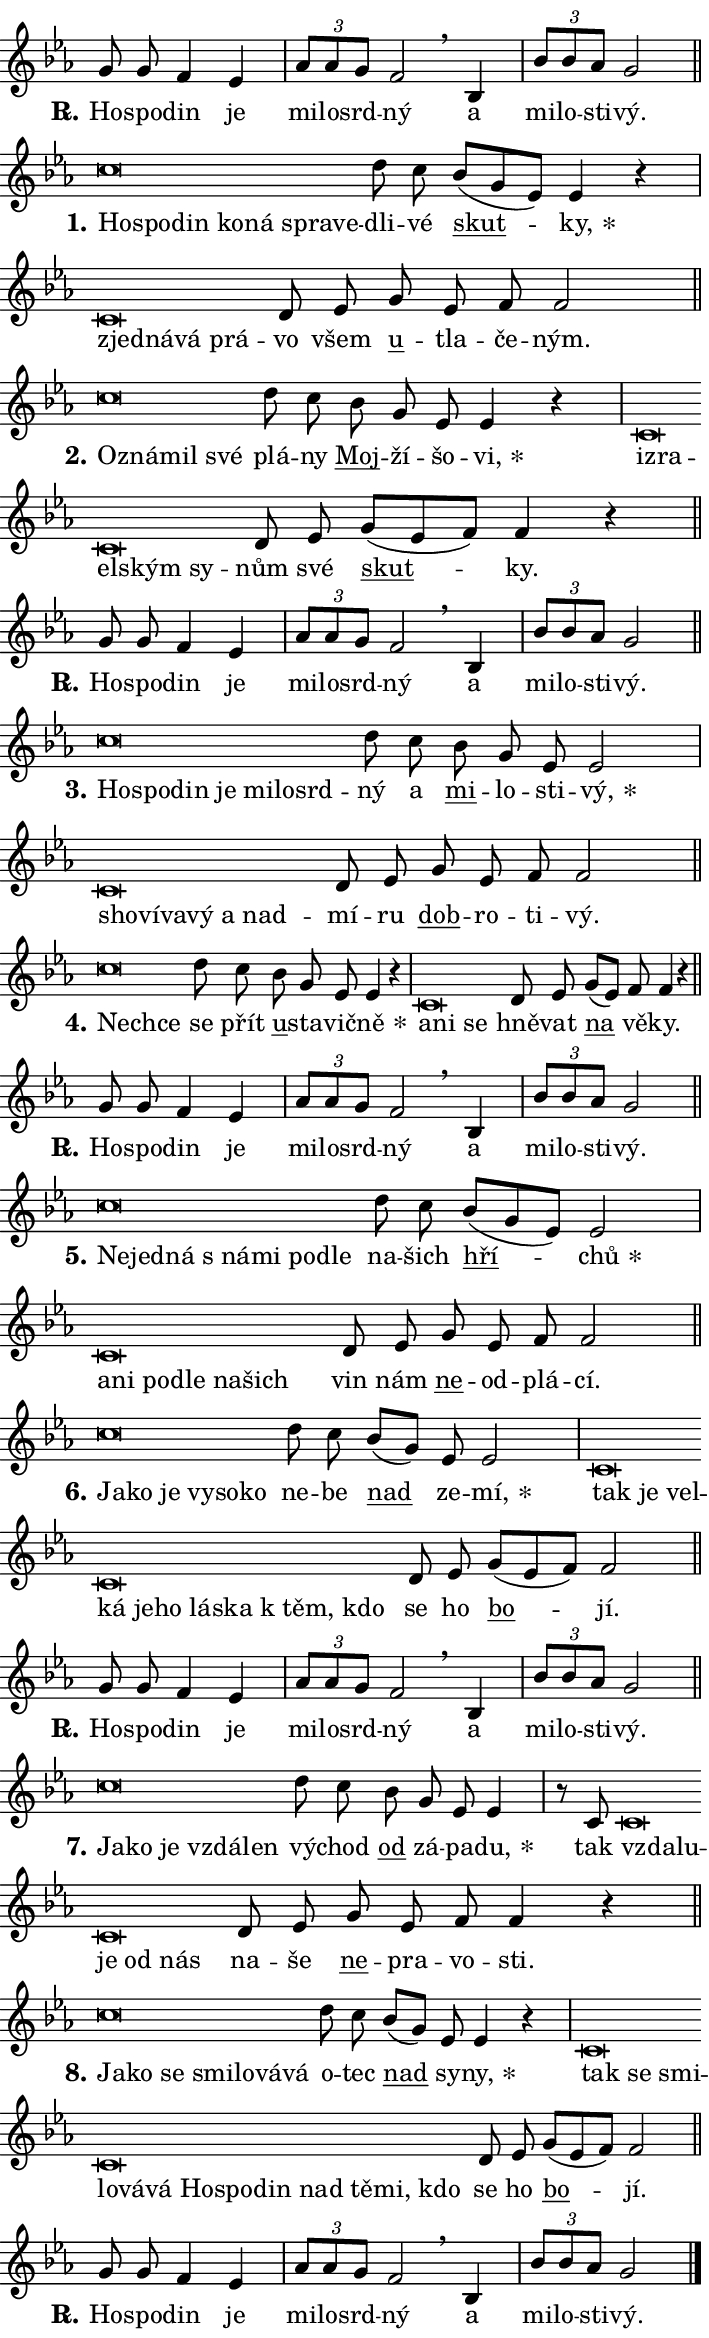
\version "2.24.0"
\header { tagline = "" }
\paper {
  indent = 0\cm
  top-margin = 0\cm
  right-margin = 0.13\cm % to fit lyric hyphens
  bottom-margin = 0\cm
  left-margin = 0\cm
  paper-width = 12\cm
  page-breaking = #ly:one-page-breaking
  system-system-spacing.basic-distance = #11
  score-system-spacing.basic-distance = #11
  ragged-last = ##f
}


%% Author: Thomas Morley
%% https://lists.gnu.org/archive/html/lilypond-user/2020-05/msg00002.html
#(define (line-position grob)
"Returns position of @var[grob} in current system:
   @code{'start}, if at first time-step
   @code{'end}, if at last time-step
   @code{'middle} otherwise
"
  (let* ((col (ly:item-get-column grob))
         (ln (ly:grob-object col 'left-neighbor))
         (rn (ly:grob-object col 'right-neighbor))
         (col-to-check-left (if (ly:grob? ln) ln col))
         (col-to-check-right (if (ly:grob? rn) rn col))
         (break-dir-left
           (and
             (ly:grob-property col-to-check-left 'non-musical #f)
             (ly:item-break-dir col-to-check-left)))
         (break-dir-right
           (and
             (ly:grob-property col-to-check-right 'non-musical #f)
             (ly:item-break-dir col-to-check-right))))
        (cond ((eqv? 1 break-dir-left) 'start)
              ((eqv? -1 break-dir-right) 'end)
              (else 'middle))))

#(define (tranparent-at-line-position vctor)
  (lambda (grob)
  "Relying on @code{line-position} select the relevant enry from @var{vctor}.
Used to determine transparency,"
    (case (line-position grob)
      ((end) (not (vector-ref vctor 0)))
      ((middle) (not (vector-ref vctor 1)))
      ((start) (not (vector-ref vctor 2))))))

noteHeadBreakVisibility =
#(define-music-function (break-visibility)(vector?)
"Makes @code{NoteHead}s transparent relying on @var{break-visibility}"
#{
  \override NoteHead.transparent =
    #(tranparent-at-line-position break-visibility)
#})

#(define delete-ledgers-for-transparent-note-heads
  (lambda (grob)
    "Reads whether a @code{NoteHead} is transparent.
If so this @code{NoteHead} is removed from @code{'note-heads} from
@var{grob}, which is supposed to be @code{LedgerLineSpanner}.
As a result ledgers are not printed for this @code{NoteHead}"
    (let* ((nhds-array (ly:grob-object grob 'note-heads))
           (nhds-list
             (if (ly:grob-array? nhds-array)
                 (ly:grob-array->list nhds-array)
                 '()))
           ;; Relies on the transparent-property being done before
           ;; Staff.LedgerLineSpanner.after-line-breaking is executed.
           ;; This is fragile ...
           (to-keep
             (remove
               (lambda (nhd)
                 (ly:grob-property nhd 'transparent #f))
               nhds-list)))
      ;; TODO find a better method to iterate over grob-arrays, similiar
      ;; to filter/remove etc for lists
      ;; For now rebuilt from scratch
      (set! (ly:grob-object grob 'note-heads)  '())
      (for-each
        (lambda (nhd)
          (ly:pointer-group-interface::add-grob grob 'note-heads nhd))
        to-keep))))

squashNotes = {
  \override NoteHead.X-extent = #'(-0.2 . 0.2)
  \override NoteHead.Y-extent = #'(-0.75 . 0)
  \override NoteHead.stencil =
    #(lambda (grob)
       (let ((pos (ly:grob-property grob 'staff-position)))
         (begin
           (if (< pos -7) (display "ERROR: Lower brevis then expected\n") (display ""))
           (if (<= pos -6) ly:text-interface::print ly:note-head::print))))
}
unSquashNotes = {
  \revert NoteHead.X-extent
  \revert NoteHead.Y-extent
  \revert NoteHead.stencil
}

hideNotes = \noteHeadBreakVisibility #begin-of-line-visible
unHideNotes = \noteHeadBreakVisibility #all-visible

% work-around for resetting accidentals
% https://lilypond.org/doc/v2.23/Documentation/notation/displaying-rhythms#unmetered-music
cadenzaMeasure = {
  \cadenzaOff
  \partial 1024 s1024
  \cadenzaOn
}

#(define-markup-command (accent layout props text) (markup?)
  "Underline accented syllable"
  (interpret-markup layout props
    #{\markup \override #'(offset . 4.3) \underline { #text }#}))

responsum = \markup \concat {
  "R" \hspace #-1.05 \path #0.1 #'((moveto 0 0.07) (lineto 0.9 0.8)) \hspace #0.05 "."
}

spaceSize = #0.6828661417322834 % exact space size for TeX Gyre Schola

\layout {
  \context {
    \Staff
    \remove "Time_signature_engraver"
    \override LedgerLineSpanner.after-line-breaking = #delete-ledgers-for-transparent-note-heads
  }
  \context {
    \Lyrics {
      \override LyricSpace.minimum-distance = \spaceSize
      \override LyricText.font-name = #"TeX Gyre Schola"
      \override LyricText.font-size = 1
      \override StanzaNumber.font-name = #"TeX Gyre Schola Bold"
      \override StanzaNumber.font-size = 1
    }
  }
  \context {
    \Score 
    \override NoteHead.text =
      #(lambda (grob) 
        (let ((pos (ly:grob-property grob 'staff-position)))
          #{\markup {
            \combine
              \halign #-0.55 \raise #(if (= pos -6) 0 0.5) \override #'(thickness . 2) \draw-line #'(3.2 . 0)
              \musicglyph "noteheads.sM1"
          }#}))
  }
}

% magnetic-lyrics.ily
%
%   written by
%     Jean Abou Samra <jean@abou-samra.fr>
%     Werner Lemberg <wl@gnu.org>
%
%   adapted by
%     Jiri Hon <jiri.hon@gmail.com>
%
% Version 2022-Apr-15

% https://www.mail-archive.com/lilypond-user@gnu.org/msg149350.html

#(define (Left_hyphen_pointer_engraver context)
   "Collect syllable-hyphen-syllable occurrences in lyrics and store
them in properties.  This engraver only looks to the left.  For
example, if the lyrics input is @code{foo -- bar}, it does the
following.

@itemize @bullet
@item
Set the @code{text} property of the @code{LyricHyphen} grob between
@q{foo} and @q{bar} to @code{foo}.

@item
Set the @code{left-hyphen} property of the @code{LyricText} grob with
text @q{foo} to the @code{LyricHyphen} grob between @q{foo} and
@q{bar}.
@end itemize

Use this auxiliary engraver in combination with the
@code{lyric-@/text::@/apply-@/magnetic-@/offset!} hook."
   (let ((hyphen #f)
         (text #f))
     (make-engraver
      (acknowledgers
       ((lyric-syllable-interface engraver grob source-engraver)
        (set! text grob)))
      (end-acknowledgers
       ((lyric-hyphen-interface engraver grob source-engraver)
        ;(when (not (grob::has-interface grob 'lyric-space-interface))
          (set! hyphen grob)));)
      ((stop-translation-timestep engraver)
       (when (and text hyphen)
         (ly:grob-set-object! text 'left-hyphen hyphen))
       (set! text #f)
       (set! hyphen #f)))))

#(define (lyric-text::apply-magnetic-offset! grob)
   "If the space between two syllables is less than the value in
property @code{LyricText@/.details@/.squash-threshold}, move the right
syllable to the left so that it gets concatenated with the left
syllable.

Use this function as a hook for
@code{LyricText@/.after-@/line-@/breaking} if the
@code{Left_@/hyphen_@/pointer_@/engraver} is active."
   (let ((hyphen (ly:grob-object grob 'left-hyphen #f)))
     (when hyphen
       (let ((left-text (ly:spanner-bound hyphen LEFT)))
         (when (grob::has-interface left-text 'lyric-syllable-interface)
           (let* ((common (ly:grob-common-refpoint grob left-text X))
                  (this-x-ext (ly:grob-extent grob common X))
                  (left-x-ext
                   (begin
                     ;; Trigger magnetism for left-text.
                     (ly:grob-property left-text 'after-line-breaking)
                     (ly:grob-extent left-text common X)))
                  ;; `delta` is the gap width between two syllables.
                  (delta (- (interval-start this-x-ext)
                            (interval-end left-x-ext)))
                  (details (ly:grob-property grob 'details))
                  (threshold (assoc-get 'squash-threshold details 0.2)))
             (when (< delta threshold)
               (let* (;; We have to manipulate the input text so that
                      ;; ligatures crossing syllable boundaries are not
                      ;; disabled.  For languages based on the Latin
                      ;; script this is essentially a beautification.
                      ;; However, for non-Western scripts it can be a
                      ;; necessity.
                      (lt (ly:grob-property left-text 'text))
                      (rt (ly:grob-property grob 'text))
                      (is-space (grob::has-interface hyphen 'lyric-space-interface))
                      (space (if is-space " " ""))
                      (extra-delta (if is-space spaceSize 0))
                      ;; Append new syllable.
                      (ltrt-space (if (and (string? lt) (string? rt))
                                (string-append lt space rt)
                                (make-concat-markup (list lt space rt))))
                      ;; Right-align `ltrt` to the right side.
                      (ltrt-space-markup (grob-interpret-markup
                               grob
                               (make-translate-markup
                                (cons (interval-length this-x-ext) 0)
                                (make-right-align-markup ltrt-space)))))
                 (begin
                   ;; Don't print `left-text`.
                   (ly:grob-set-property! left-text 'stencil #f)
                   ;; Set text and stencil (which holds all collected
                   ;; syllables so far) and shift it to the left.
                   (ly:grob-set-property! grob 'text ltrt-space)
                   (ly:grob-set-property! grob 'stencil ltrt-space-markup)
                   (ly:grob-translate-axis! grob (- (- delta extra-delta)) X))))))))))


#(define (lyric-hyphen::displace-bounds-first grob)
   ;; Make very sure this callback isn't triggered too early.
   (let ((left (ly:spanner-bound grob LEFT))
         (right (ly:spanner-bound grob RIGHT)))
     (ly:grob-property left 'after-line-breaking)
     (ly:grob-property right 'after-line-breaking)
     (ly:lyric-hyphen::print grob)))

squashThreshold = #0.4

\layout {
  \context {
    \Lyrics
    \consists #Left_hyphen_pointer_engraver
    \override LyricText.after-line-breaking =
      #lyric-text::apply-magnetic-offset!
    \override LyricHyphen.stencil = #lyric-hyphen::displace-bounds-first
    \override LyricText.details.squash-threshold = \squashThreshold
    \override LyricHyphen.minimum-distance = 0
    \override LyricHyphen.minimum-length = \squashThreshold
  }
}

squashText = \override LyricText.details.squash-threshold = 9999
unSquashText = \override LyricText.details.squash-threshold = \squashThreshold

leftText = \override LyricText.self-alignment-X = #LEFT
unLeftText = \revert LyricText.self-alignment-X

starOffset = #(lambda (grob) 
                (let ((x_offset (ly:self-alignment-interface::aligned-on-x-parent grob)))
                  (if (= x_offset 0) 0 (+ x_offset 1.2))))

star = #(define-music-function (syllable)(string?)
"Append star separator at the end of a syllable"
#{
  \once \override LyricText.X-offset = #starOffset
  \lyricmode { \markup {
    #syllable
    \override #'((font-name . "TeX Gyre Schola Bold")) \hspace #0.2 \lower #0.65 \larger "*"
  } }
#})

starAccent = #(define-music-function (syllable)(string?)
"Append star separator at the end of a syllable and make accent"
#{
  \once \override LyricText.X-offset = #starOffset
  \lyricmode { \markup {
    \accent #syllable
    \override #'((font-name . "TeX Gyre Schola Bold")) \hspace #0.2 \lower #0.65 \larger "*"
  } }
#})

breath = #(define-music-function (syllable)(string?)
"Append breathing indicator at the end of a syllable"
#{
  \lyricmode { \markup { #syllable "+" } }
#})

optionalBreath = #(define-music-function (syllable)(string?)
"Append optional breathing indicator at the end of a syllable"
#{
  \lyricmode { \markup { #syllable "(+)" } }
#})


\score {
    <<
        \new Voice = "melody" { \cadenzaOn \key es \major \relative { g'8 g f4 es \cadenzaMeasure \bar "|" \tuplet 3/2 { as8[ as g] } f2 \breathe \bar "" bes,4 \cadenzaMeasure \bar "|" \tuplet 3/2 {bes'8[ bes as] } g2 \cadenzaMeasure \bar "||" \break } }
        \new Lyrics \lyricsto "melody" { \lyricmode { \set stanza = \responsum
Ho -- spo -- din je mi -- lo -- srd -- ný a mi -- lo -- sti -- vý. } }
    >>
    \layout {}
}

\score {
    <<
        \new Voice = "melody" { \cadenzaOn \key es \major \relative { \squashNotes c''\breve*1/16 \hideNotes \breve*1/16 \bar "" \breve*1/16 \bar "" \breve*1/16 \bar "" \breve*1/16 \bar "" \breve*1/16 \breve*1/16 \bar "" \unHideNotes \unSquashNotes d8 c \bar "" bes[( g es)] es4 r \cadenzaMeasure \bar "|" \squashNotes c\breve*1/16 \hideNotes \breve*1/16 \bar "" \breve*1/16 \breve*1/16 \bar "" \unHideNotes \unSquashNotes d8 es \bar "" g es f f2 \cadenzaMeasure \bar "||" \break } }
        \new Lyrics \lyricsto "melody" { \lyricmode { \set stanza = "1."
\leftText Ho -- \squashText spo -- din ko -- ná spra -- ve -- \unLeftText \unSquashText dli -- vé \markup \accent skut -- \star ky, \leftText zjed -- \squashText ná -- vá prá -- \unLeftText \unSquashText vo všem \markup \accent u -- tla -- če -- ným. } }
    >>
    \layout {}
}

\score {
    <<
        \new Voice = "melody" { \cadenzaOn \key es \major \relative { \squashNotes c''\breve*1/16 \hideNotes \breve*1/16 \bar "" \breve*1/16 \breve*1/16 \bar "" \unHideNotes \unSquashNotes d8 c \bar "" bes g es es4 r \cadenzaMeasure \bar "|" \squashNotes c\breve*1/16 \hideNotes \breve*1/16 \bar "" \breve*1/16 \bar "" \breve*1/16 \breve*1/16 \bar "" \unHideNotes \unSquashNotes d8 es \bar "" g[( es f)] f4 r \cadenzaMeasure \bar "||" \break } }
        \new Lyrics \lyricsto "melody" { \lyricmode { \set stanza = "2."
\leftText Oz -- \squashText ná -- mil své \unLeftText \unSquashText plá -- ny \markup \accent Moj -- ží -- šo -- \star vi, \leftText iz -- \squashText ra -- el -- ským sy -- \unLeftText \unSquashText nům své \markup \accent skut -- ky. } }
    >>
    \layout {}
}

\score {
    <<
        \new Voice = "melody" { \cadenzaOn \key es \major \relative { g'8 g f4 es \cadenzaMeasure \bar "|" \tuplet 3/2 { as8[ as g] } f2 \breathe \bar "" bes,4 \cadenzaMeasure \bar "|" \tuplet 3/2 {bes'8[ bes as] } g2 \cadenzaMeasure \bar "||" \break } }
        \new Lyrics \lyricsto "melody" { \lyricmode { \set stanza = \responsum
Ho -- spo -- din je mi -- lo -- srd -- ný a mi -- lo -- sti -- vý. } }
    >>
    \layout {}
}

\score {
    <<
        \new Voice = "melody" { \cadenzaOn \key es \major \relative { \squashNotes c''\breve*1/16 \hideNotes \breve*1/16 \bar "" \breve*1/16 \bar "" \breve*1/16 \bar "" \breve*1/16 \bar "" \breve*1/16 \breve*1/16 \bar "" \unHideNotes \unSquashNotes d8 c \bar "" bes g es es2 \cadenzaMeasure \bar "|" \squashNotes c\breve*1/16 \hideNotes \breve*1/16 \bar "" \breve*1/16 \bar "" \breve*1/16 \bar "" \breve*1/16 \breve*1/16 \bar "" \unHideNotes \unSquashNotes d8 es \bar "" g es f f2 \cadenzaMeasure \bar "||" \break } }
        \new Lyrics \lyricsto "melody" { \lyricmode { \set stanza = "3."
\leftText Ho -- \squashText spo -- din je mi -- lo -- srd -- \unLeftText \unSquashText ný a \markup \accent mi -- lo -- sti -- \star vý, \leftText sho -- \squashText ví -- va -- vý a nad -- \unLeftText \unSquashText mí -- ru \markup \accent dob -- ro -- ti -- vý. } }
    >>
    \layout {}
}

\score {
    <<
        \new Voice = "melody" { \cadenzaOn \key es \major \relative { \squashNotes c''\breve*1/16 \hideNotes \breve*1/16 \bar "" \unHideNotes \unSquashNotes d8 c \bar "" bes g es es4 r \cadenzaMeasure \bar "|" \squashNotes c\breve*1/16 \hideNotes \breve*1/16 \breve*1/16 \bar "" \unHideNotes \unSquashNotes d8 es \bar "" g[( es)] f f4 r \cadenzaMeasure \bar "||" \break } }
        \new Lyrics \lyricsto "melody" { \lyricmode { \set stanza = "4."
\leftText Nech -- \squashText ce \unLeftText \unSquashText se přít \markup \accent u -- sta -- vič -- \star ně \leftText a -- \squashText ni se \unLeftText \unSquashText hně -- vat \markup \accent na vě -- ky. } }
    >>
    \layout {}
}

\score {
    <<
        \new Voice = "melody" { \cadenzaOn \key es \major \relative { g'8 g f4 es \cadenzaMeasure \bar "|" \tuplet 3/2 { as8[ as g] } f2 \breathe \bar "" bes,4 \cadenzaMeasure \bar "|" \tuplet 3/2 {bes'8[ bes as] } g2 \cadenzaMeasure \bar "||" \break } }
        \new Lyrics \lyricsto "melody" { \lyricmode { \set stanza = \responsum
Ho -- spo -- din je mi -- lo -- srd -- ný a mi -- lo -- sti -- vý. } }
    >>
    \layout {}
}

\score {
    <<
        \new Voice = "melody" { \cadenzaOn \key es \major \relative { \squashNotes c''\breve*1/16 \hideNotes \breve*1/16 \bar "" \breve*1/16 \bar "" \breve*1/16 \bar "" \breve*1/16 \bar "" \breve*1/16 \breve*1/16 \bar "" \unHideNotes \unSquashNotes d8 c \bar "" bes[( g es)] es2 \cadenzaMeasure \bar "|" \squashNotes c\breve*1/16 \hideNotes \breve*1/16 \bar "" \breve*1/16 \bar "" \breve*1/16 \bar "" \breve*1/16 \breve*1/16 \bar "" \unHideNotes \unSquashNotes d8 es \bar "" g es f f2 \cadenzaMeasure \bar "||" \break } }
        \new Lyrics \lyricsto "melody" { \lyricmode { \set stanza = "5."
\leftText Ne -- \squashText jed -- ná "s ná" -- mi po -- dle \unLeftText \unSquashText na -- šich \markup \accent hří -- \star chů \leftText a -- \squashText ni po -- dle na -- šich \unLeftText \unSquashText vin nám \markup \accent ne -- od -- plá -- cí. } }
    >>
    \layout {}
}

\score {
    <<
        \new Voice = "melody" { \cadenzaOn \key es \major \relative { \squashNotes c''\breve*1/16 \hideNotes \breve*1/16 \bar "" \breve*1/16 \bar "" \breve*1/16 \bar "" \breve*1/16 \breve*1/16 \bar "" \unHideNotes \unSquashNotes d8 c \bar "" bes[( g)] es es2 \cadenzaMeasure \bar "|" \squashNotes c\breve*1/16 \hideNotes \breve*1/16 \bar "" \breve*1/16 \bar "" \breve*1/16 \bar "" \breve*1/16 \bar "" \breve*1/16 \bar "" \breve*1/16 \bar "" \breve*1/16 \bar "" \breve*1/16 \breve*1/16 \bar "" \unHideNotes \unSquashNotes d8 es \bar "" g[( es f)] f2 \cadenzaMeasure \bar "||" \break } }
        \new Lyrics \lyricsto "melody" { \lyricmode { \set stanza = "6."
\leftText Ja -- \squashText ko je vy -- so -- ko \unLeftText \unSquashText ne -- be \markup \accent nad ze -- \star mí, \leftText tak \squashText je vel -- ká je -- ho lá -- ska "k těm," kdo \unLeftText \unSquashText se ho \markup \accent bo -- jí. } }
    >>
    \layout {}
}

\score {
    <<
        \new Voice = "melody" { \cadenzaOn \key es \major \relative { g'8 g f4 es \cadenzaMeasure \bar "|" \tuplet 3/2 { as8[ as g] } f2 \breathe \bar "" bes,4 \cadenzaMeasure \bar "|" \tuplet 3/2 {bes'8[ bes as] } g2 \cadenzaMeasure \bar "||" \break } }
        \new Lyrics \lyricsto "melody" { \lyricmode { \set stanza = \responsum
Ho -- spo -- din je mi -- lo -- srd -- ný a mi -- lo -- sti -- vý. } }
    >>
    \layout {}
}

\score {
    <<
        \new Voice = "melody" { \cadenzaOn \key es \major \relative { \squashNotes c''\breve*1/16 \hideNotes \breve*1/16 \bar "" \breve*1/16 \bar "" \breve*1/16 \breve*1/16 \bar "" \unHideNotes \unSquashNotes d8 c \bar "" bes g es es4 \cadenzaMeasure \bar "|" r8 c8 \squashNotes c\breve*1/16 \hideNotes \breve*1/16 \bar "" \breve*1/16 \bar "" \breve*1/16 \breve*1/16 \bar "" \unHideNotes \unSquashNotes d8 es \bar "" g es f f4 r \cadenzaMeasure \bar "||" \break } }
        \new Lyrics \lyricsto "melody" { \lyricmode { \set stanza = "7."
\leftText Ja -- \squashText ko je vzdá -- len \unLeftText \unSquashText vý -- chod \markup \accent od zá -- pa -- \star du, tak \leftText vzda -- \squashText lu -- je od nás \unLeftText \unSquashText na -- še \markup \accent ne -- pra -- vo -- sti. } }
    >>
    \layout {}
}

\score {
    <<
        \new Voice = "melody" { \cadenzaOn \key es \major \relative { \squashNotes c''\breve*1/16 \hideNotes \breve*1/16 \bar "" \breve*1/16 \bar "" \breve*1/16 \bar "" \breve*1/16 \bar "" \breve*1/16 \breve*1/16 \bar "" \unHideNotes \unSquashNotes d8 c \bar "" bes[( g)] es es4 r \cadenzaMeasure \bar "|" \squashNotes c\breve*1/16 \hideNotes \breve*1/16 \bar "" \breve*1/16 \bar "" \breve*1/16 \bar "" \breve*1/16 \bar "" \breve*1/16 \bar "" \breve*1/16 \bar "" \breve*1/16 \bar "" \breve*1/16 \bar "" \breve*1/16 \bar "" \breve*1/16 \bar "" \breve*1/16 \breve*1/16 \bar "" \unHideNotes \unSquashNotes d8 es \bar "" g[( es f)] f2 \cadenzaMeasure \bar "||" \break } }
        \new Lyrics \lyricsto "melody" { \lyricmode { \set stanza = "8."
\leftText Ja -- \squashText ko se smi -- lo -- vá -- vá \unLeftText \unSquashText o -- tec \markup \accent nad sy -- \star ny, \leftText tak \squashText se smi -- lo -- vá -- vá Ho -- spo -- din nad tě -- mi, kdo \unLeftText \unSquashText se ho \markup \accent bo -- jí. } }
    >>
    \layout {}
}

\score {
    <<
        \new Voice = "melody" { \cadenzaOn \key es \major \relative { g'8 g f4 es \cadenzaMeasure \bar "|" \tuplet 3/2 { as8[ as g] } f2 \breathe \bar "" bes,4 \cadenzaMeasure \bar "|" \tuplet 3/2 {bes'8[ bes as] } g2 \cadenzaMeasure \bar "||" \break } \bar "|." }
        \new Lyrics \lyricsto "melody" { \lyricmode { \set stanza = \responsum
Ho -- spo -- din je mi -- lo -- srd -- ný a mi -- lo -- sti -- vý. } }
    >>
    \layout {}
}
